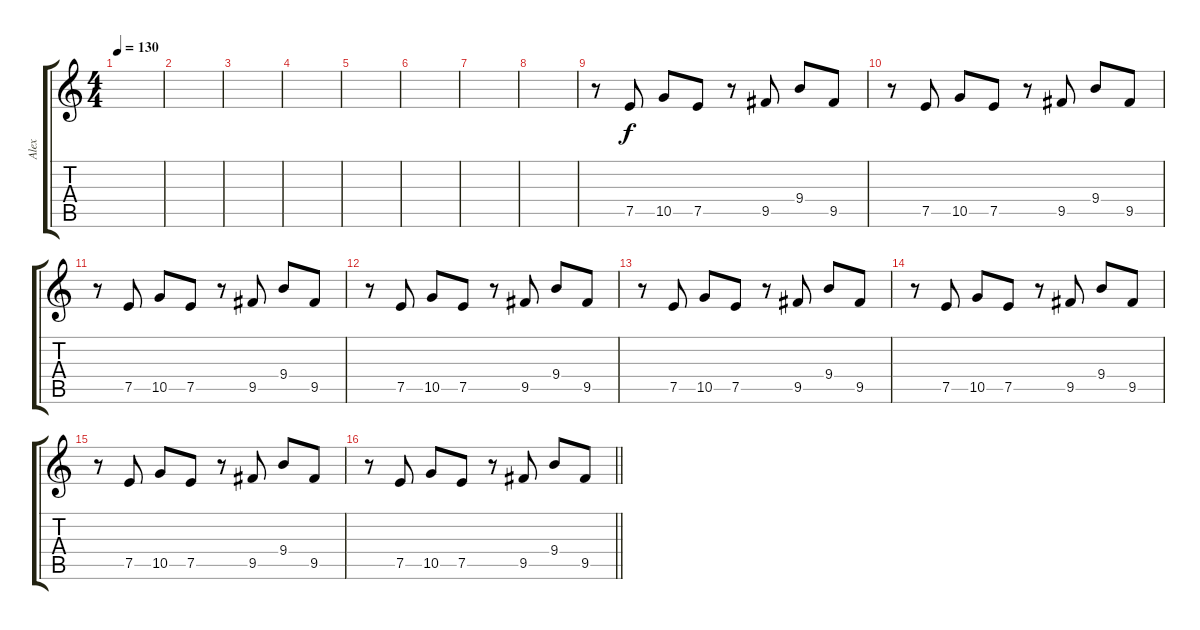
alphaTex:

\track ("Alex" "Alex") {instrument overdrivenguitar}
\staff {score tabs}
\tuning (E4 B3 G3 D3 A2 E2) {hide}
\ts (4 4)
\tempo 130
\clef g2
\ks c
|
|
|
|
|
|
|
|
r.8{instrument electricguitarclean} 7.5.8 10.5.8 7.5.8 r.8 9.5.8 9.4.8 9.5.8 |
r.8 7.5.8 10.5.8 7.5.8 r.8 9.5.8 9.4.8 9.5.8 |
r.8 7.5.8 10.5.8 7.5.8 r.8 9.5.8 9.4.8 9.5.8 |
r.8 7.5.8 10.5.8 7.5.8 r.8 9.5.8 9.4.8 9.5.8 |
r.8 7.5.8 10.5.8 7.5.8 r.8 9.5.8 9.4.8 9.5.8 |
r.8 7.5.8 10.5.8 7.5.8 r.8 9.5.8 9.4.8 9.5.8 |
r.8 7.5.8 10.5.8 7.5.8 r.8 9.5.8 9.4.8 9.5.8 |
\barLineRight lightlight
r.8 7.5.8 10.5.8 7.5.8 r.8 9.5.8 9.4.8 9.5.8
